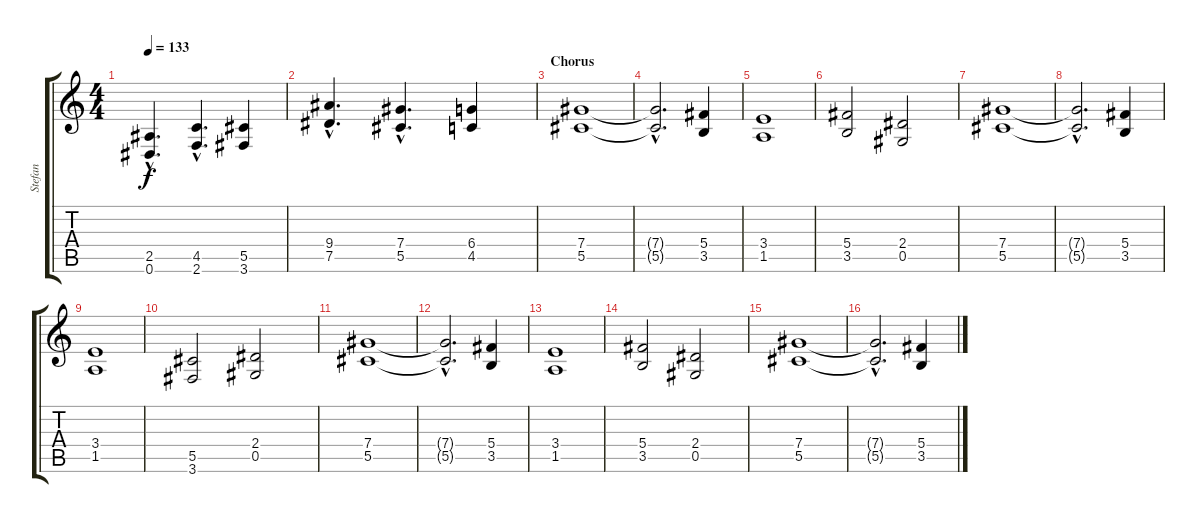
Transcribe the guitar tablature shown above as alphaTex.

\track ("Stefan" "Stefan") {instrument distortionguitar}
\staff {score tabs}
\tuning (Eb4 Bb3 Gb3 Db3 Ab2 Eb2) {hide}
\ts (4 4)
\tempo 133
\clef g2
\ks c
(2.5{hac} 0.6{hac}).4{d dy f} (4.5{hac} 2.6{hac}).4{d} (5.5 3.6).4 |
(9.4{hac} 7.5{hac}).4{d} (7.4{hac} 5.5{hac}).4{d} (6.4 4.5).4 |
\section ("" "Chorus")
(7.4 5.5).1 |
(7.4{hac t} 5.5{hac t}).2{d} (5.4 3.5).4 |
(3.4 1.5).1 |
(5.4 3.5).2 (2.4 0.5).2 |
(7.4 5.5).1 |
(7.4{hac t} 5.5{hac t}).2{d} (5.4 3.5).4 |
(3.4 1.5).1 |
(5.5 3.6).2 (2.4 0.5).2 |
(7.4 5.5).1 |
(7.4{hac t} 5.5{hac t}).2{d} (5.4 3.5).4 |
(3.4 1.5).1 |
(5.4 3.5).2 (2.4 0.5).2 |
(7.4 5.5).1 |
(7.4{hac t} 5.5{hac t}).2{d} (5.4 3.5).4
